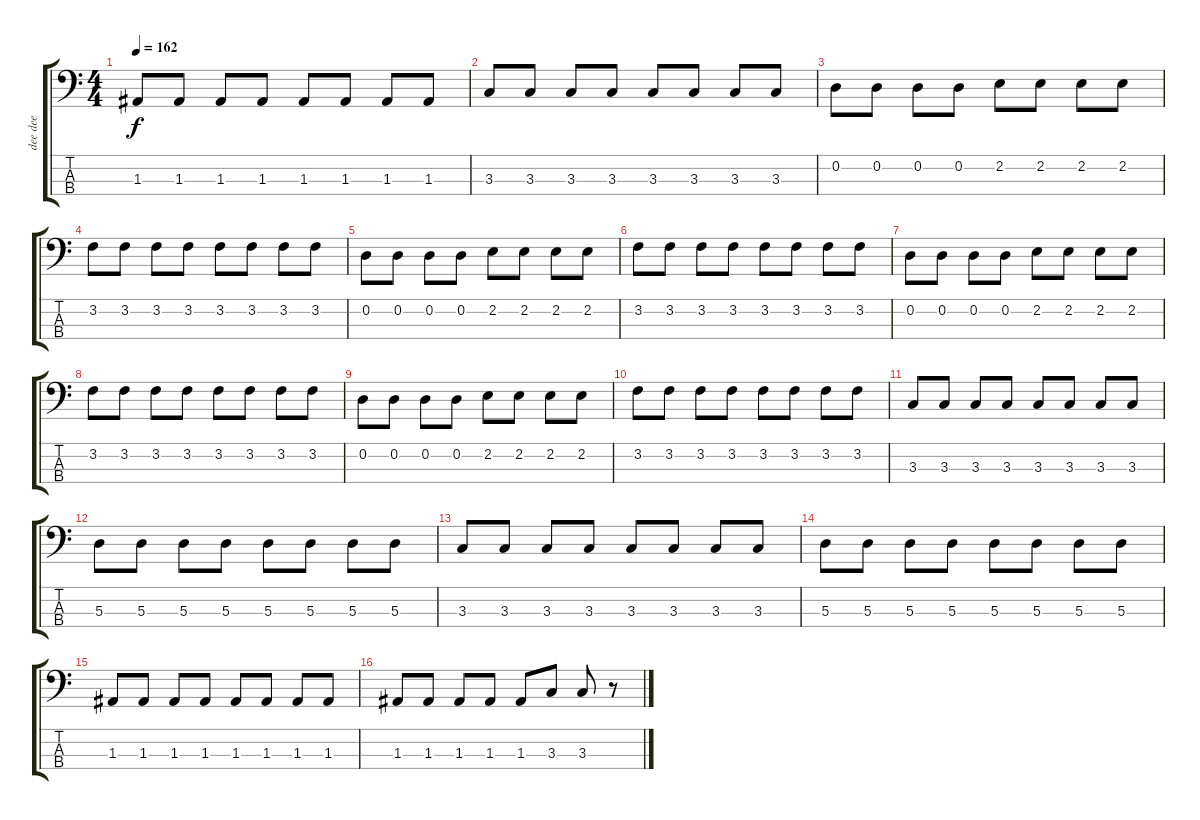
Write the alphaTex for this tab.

\track ("dee dee" "dee dee") {instrument electricbassfinger}
\staff {score tabs}
\tuning (G2 D2 A1 E1) {hide}
\ts (4 4)
\tempo 162
\clef f4
\ks c
1.3.8{dy f} 1.3.8 1.3.8 1.3.8 1.3.8 1.3.8 1.3.8 1.3.8 |
3.3.8 3.3.8 3.3.8 3.3.8 3.3.8 3.3.8 3.3.8 3.3.8 |
0.2.8 0.2.8 0.2.8 0.2.8 2.2.8 2.2.8 2.2.8 2.2.8 |
3.2.8 3.2.8 3.2.8 3.2.8 3.2.8 3.2.8 3.2.8 3.2.8 |
0.2.8 0.2.8 0.2.8 0.2.8 2.2.8 2.2.8 2.2.8 2.2.8 |
3.2.8 3.2.8 3.2.8 3.2.8 3.2.8 3.2.8 3.2.8 3.2.8 |
0.2.8 0.2.8 0.2.8 0.2.8 2.2.8 2.2.8 2.2.8 2.2.8 |
3.2.8 3.2.8 3.2.8 3.2.8 3.2.8 3.2.8 3.2.8 3.2.8 |
0.2.8 0.2.8 0.2.8 0.2.8 2.2.8 2.2.8 2.2.8 2.2.8 |
3.2.8 3.2.8 3.2.8 3.2.8 3.2.8 3.2.8 3.2.8 3.2.8 |
3.3.8 3.3.8 3.3.8 3.3.8 3.3.8 3.3.8 3.3.8 3.3.8 |
5.3.8 5.3.8 5.3.8 5.3.8 5.3.8 5.3.8 5.3.8 5.3.8 |
3.3.8 3.3.8 3.3.8 3.3.8 3.3.8 3.3.8 3.3.8 3.3.8 |
5.3.8 5.3.8 5.3.8 5.3.8 5.3.8 5.3.8 5.3.8 5.3.8 |
1.3.8 1.3.8 1.3.8 1.3.8 1.3.8 1.3.8 1.3.8 1.3.8 |
1.3.8 1.3.8 1.3.8 1.3.8 1.3.8 3.3.8 3.3.8 r.8
